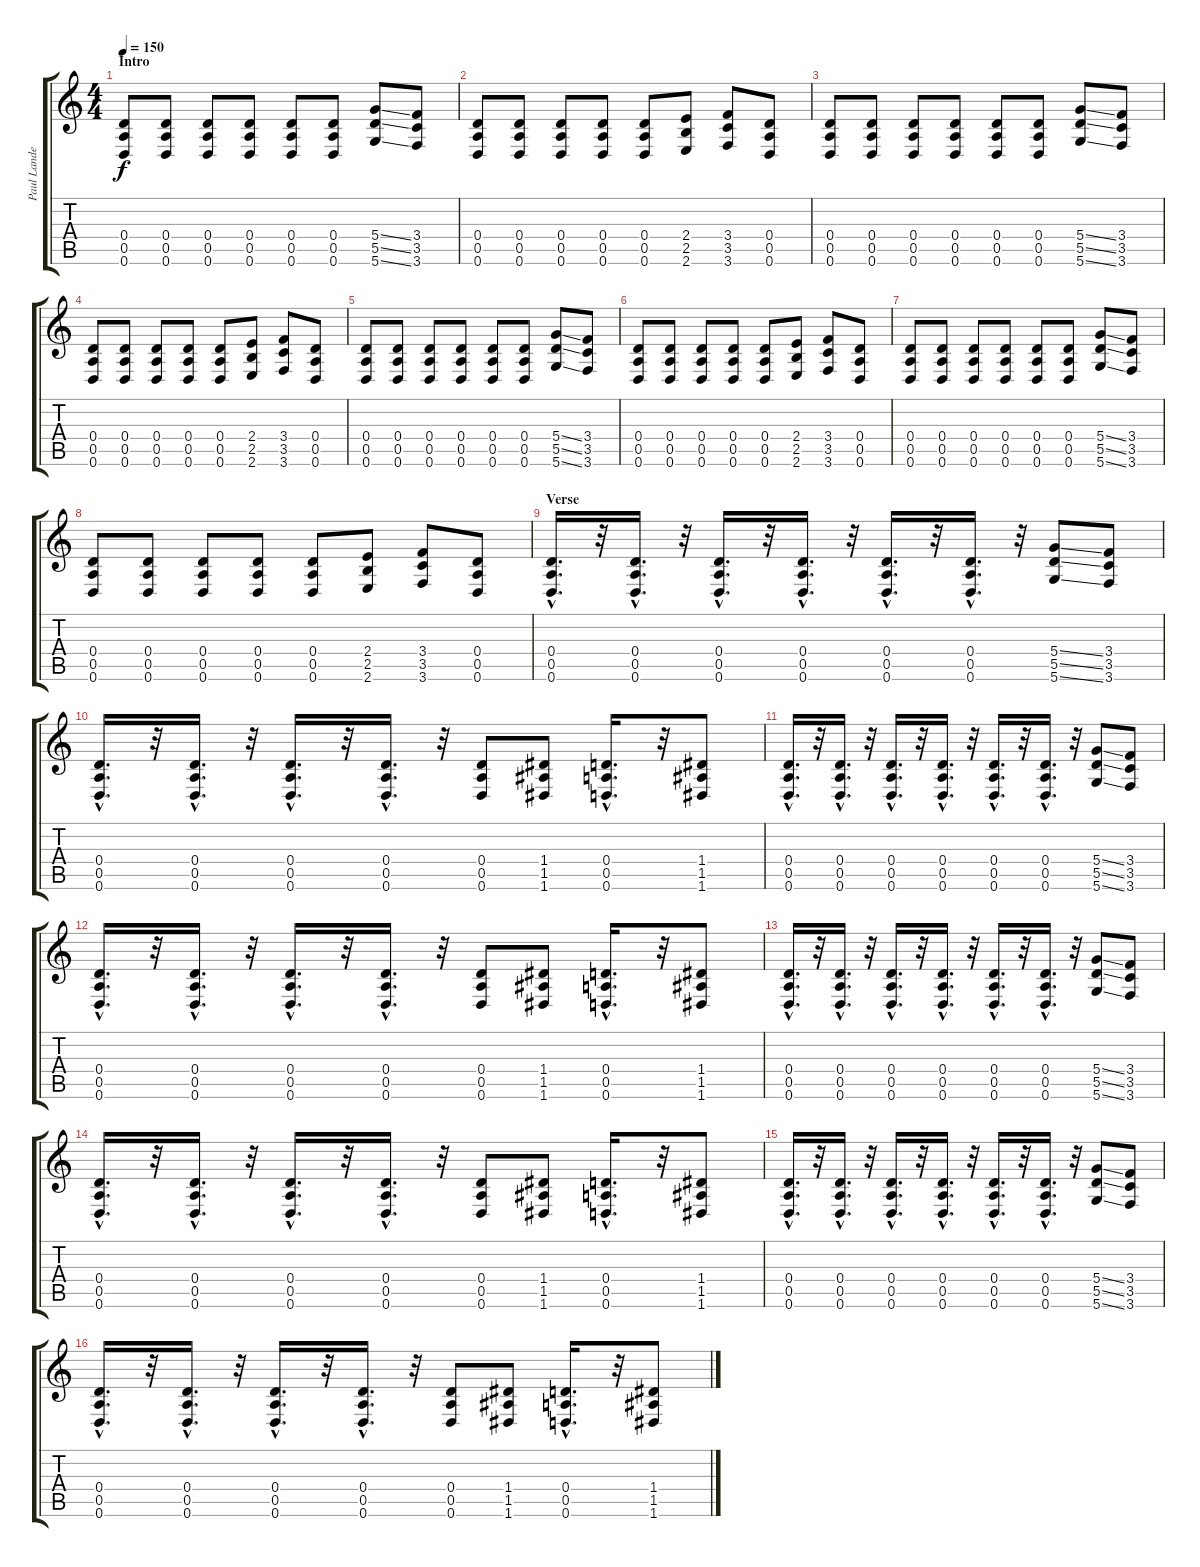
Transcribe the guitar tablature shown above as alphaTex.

\track ("Paul Landers" "Paul Lande") {instrument distortionguitar}
\staff {score tabs}
\tuning (E4 B3 G3 D3 A2 D2) {hide}
\ts (4 4)
\section ("" "Intro")
\tempo 150
\clef g2
\ks c
(0.4 0.5 0.6).8{dy f volume 10 instrument distortionguitar} (0.4 0.5 0.6).8 (0.4 0.5 0.6).8 (0.4 0.5 0.6).8 (0.4 0.5 0.6).8 (0.4 0.5 0.6).8 (5.4{ss} 5.5{ss} 5.6{ss}).8 (3.4 3.5 3.6).8 |
(0.4 0.5 0.6).8 (0.4 0.5 0.6).8 (0.4 0.5 0.6).8 (0.4 0.5 0.6).8 (0.4 0.5 0.6).8 (2.4 2.5 2.6).8 (3.4 3.5 3.6).8 (0.4 0.5 0.6).8 |
(0.4 0.5 0.6).8 (0.4 0.5 0.6).8 (0.4 0.5 0.6).8 (0.4 0.5 0.6).8 (0.4 0.5 0.6).8 (0.4 0.5 0.6).8 (5.4{ss} 5.5{ss} 5.6{ss}).8 (3.4 3.5 3.6).8 |
(0.4 0.5 0.6).8 (0.4 0.5 0.6).8 (0.4 0.5 0.6).8 (0.4 0.5 0.6).8 (0.4 0.5 0.6).8 (2.4 2.5 2.6).8 (3.4 3.5 3.6).8 (0.4 0.5 0.6).8 |
(0.4 0.5 0.6).8 (0.4 0.5 0.6).8 (0.4 0.5 0.6).8 (0.4 0.5 0.6).8 (0.4 0.5 0.6).8 (0.4 0.5 0.6).8 (5.4{ss} 5.5{ss} 5.6{ss}).8 (3.4 3.5 3.6).8 |
(0.4 0.5 0.6).8 (0.4 0.5 0.6).8 (0.4 0.5 0.6).8 (0.4 0.5 0.6).8 (0.4 0.5 0.6).8 (2.4 2.5 2.6).8 (3.4 3.5 3.6).8 (0.4 0.5 0.6).8 |
(0.4 0.5 0.6).8 (0.4 0.5 0.6).8 (0.4 0.5 0.6).8 (0.4 0.5 0.6).8 (0.4 0.5 0.6).8 (0.4 0.5 0.6).8 (5.4{ss} 5.5{ss} 5.6{ss}).8 (3.4 3.5 3.6).8 |
(0.4 0.5 0.6).8 (0.4 0.5 0.6).8 (0.4 0.5 0.6).8 (0.4 0.5 0.6).8 (0.4 0.5 0.6).8 (2.4 2.5 2.6).8 (3.4 3.5 3.6).8 (0.4 0.5 0.6).8 |
\section ("" "Verse")
(0.4{hac} 0.5{hac} 0.6{hac}).16{d volume 16} r.32 (0.4{hac} 0.5{hac} 0.6{hac}).16{d} r.32 (0.4{hac} 0.5{hac} 0.6{hac}).16{d} r.32 (0.4{hac} 0.5{hac} 0.6{hac}).16{d} r.32 (0.4{hac} 0.5{hac} 0.6{hac}).16{d} r.32 (0.4{hac} 0.5{hac} 0.6{hac}).16{d} r.32 (5.4{ss} 5.5{ss} 5.6{ss}).8 (3.4 3.5 3.6).8 |
(0.4{hac} 0.5{hac} 0.6{hac}).16{d} r.32 (0.4{hac} 0.5{hac} 0.6{hac}).16{d} r.32 (0.4{hac} 0.5{hac} 0.6{hac}).16{d} r.32 (0.4{hac} 0.5{hac} 0.6{hac}).16{d} r.32 (0.4 0.5 0.6).8 (1.4 1.5 1.6).8 (0.4{hac} 0.5{hac} 0.6{hac}).16{d} r.32 (1.4 1.5 1.6).8 |
(0.4{hac} 0.5{hac} 0.6{hac}).16{d} r.32 (0.4{hac} 0.5{hac} 0.6{hac}).16{d} r.32 (0.4{hac} 0.5{hac} 0.6{hac}).16{d} r.32 (0.4{hac} 0.5{hac} 0.6{hac}).16{d} r.32 (0.4{hac} 0.5{hac} 0.6{hac}).16{d} r.32 (0.4{hac} 0.5{hac} 0.6{hac}).16{d} r.32 (5.4{ss} 5.5{ss} 5.6{ss}).8 (3.4 3.5 3.6).8 |
(0.4{hac} 0.5{hac} 0.6{hac}).16{d} r.32 (0.4{hac} 0.5{hac} 0.6{hac}).16{d} r.32 (0.4{hac} 0.5{hac} 0.6{hac}).16{d} r.32 (0.4{hac} 0.5{hac} 0.6{hac}).16{d} r.32 (0.4 0.5 0.6).8 (1.4 1.5 1.6).8 (0.4{hac} 0.5{hac} 0.6{hac}).16{d} r.32 (1.4 1.5 1.6).8 |
(0.4{hac} 0.5{hac} 0.6{hac}).16{d} r.32 (0.4{hac} 0.5{hac} 0.6{hac}).16{d} r.32 (0.4{hac} 0.5{hac} 0.6{hac}).16{d} r.32 (0.4{hac} 0.5{hac} 0.6{hac}).16{d} r.32 (0.4{hac} 0.5{hac} 0.6{hac}).16{d} r.32 (0.4{hac} 0.5{hac} 0.6{hac}).16{d} r.32 (5.4{ss} 5.5{ss} 5.6{ss}).8 (3.4 3.5 3.6).8 |
(0.4{hac} 0.5{hac} 0.6{hac}).16{d} r.32 (0.4{hac} 0.5{hac} 0.6{hac}).16{d} r.32 (0.4{hac} 0.5{hac} 0.6{hac}).16{d} r.32 (0.4{hac} 0.5{hac} 0.6{hac}).16{d} r.32 (0.4 0.5 0.6).8 (1.4 1.5 1.6).8 (0.4{hac} 0.5{hac} 0.6{hac}).16{d} r.32 (1.4 1.5 1.6).8 |
(0.4{hac} 0.5{hac} 0.6{hac}).16{d} r.32 (0.4{hac} 0.5{hac} 0.6{hac}).16{d} r.32 (0.4{hac} 0.5{hac} 0.6{hac}).16{d} r.32 (0.4{hac} 0.5{hac} 0.6{hac}).16{d} r.32 (0.4{hac} 0.5{hac} 0.6{hac}).16{d} r.32 (0.4{hac} 0.5{hac} 0.6{hac}).16{d} r.32 (5.4{ss} 5.5{ss} 5.6{ss}).8 (3.4 3.5 3.6).8 |
(0.4{hac} 0.5{hac} 0.6{hac}).16{d} r.32 (0.4{hac} 0.5{hac} 0.6{hac}).16{d} r.32 (0.4{hac} 0.5{hac} 0.6{hac}).16{d} r.32 (0.4{hac} 0.5{hac} 0.6{hac}).16{d} r.32 (0.4 0.5 0.6).8 (1.4 1.5 1.6).8 (0.4{hac} 0.5{hac} 0.6{hac}).16{d} r.32 (1.4 1.5 1.6).8
